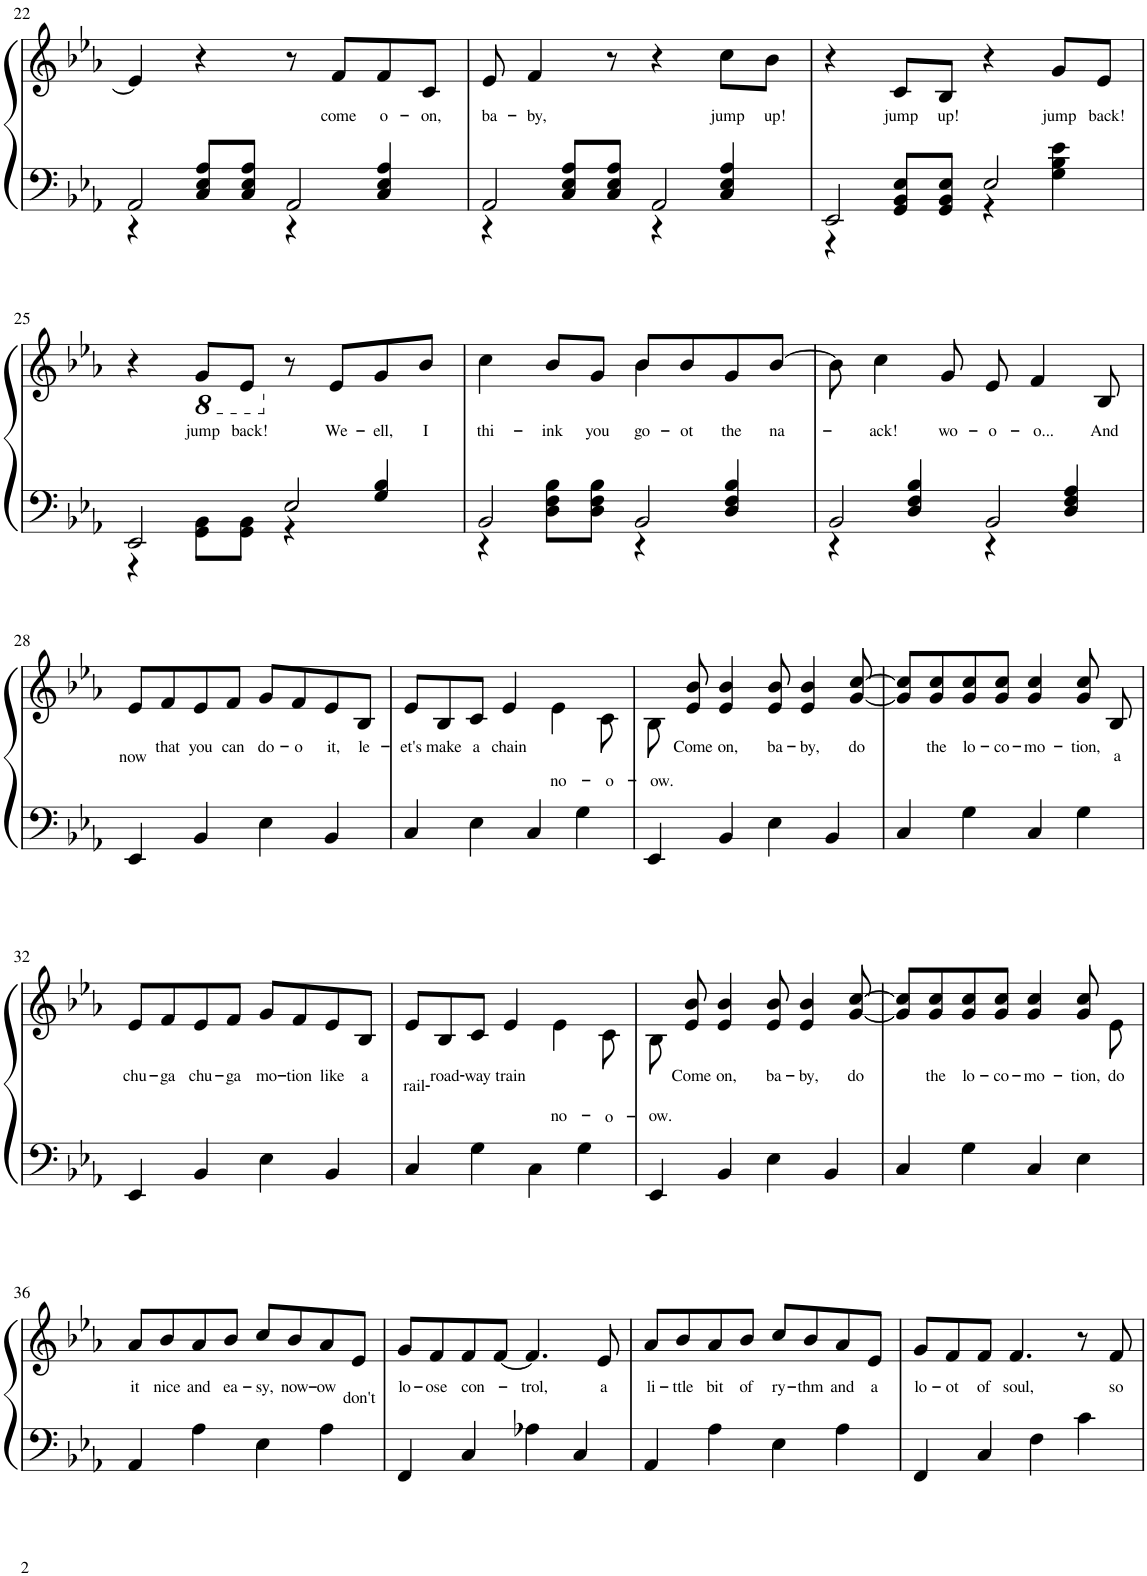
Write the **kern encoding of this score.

**kern	**kern	**text
*part1	*part1	*part1
*staff2	*staff1	*staff1
*I"Piano	*	*
*I'Pno	*	*
!!LO:PB:g=z
*clefF4	*clefG2	*
*k[b-e-a-]	*k[b-e-a-]	*
*M4/4	*M4/4	*
=22	=22	=22
*^	*	*
2AA-/	4r	4e-/]	.
.	8C/ 8E-/ 8A-/L	4r	.
.	8C/ 8E-/ 8A-/J	.	.
2AA-/	4r	8r	.
!	!	!	!LO:LY:b
.	.	8f/L	come
!	!	!	!LO:LY:b
.	4C/ 4E-/ 4A-/	8f/	o-
!	!	!	!LO:LY:b
.	.	8c/J	-on,
=23	=23	=23	=23
!	!	!	!LO:LY:b
2AA-/	4r	8e-/	ba-
!	!	!	!LO:LY:b
.	.	4f/	-by,
.	8C/ 8E-/ 8A-/L	.	.
.	8C/ 8E-/ 8A-/J	8r	.
2AA-/	4r	4r	.
!	!	!	!LO:LY:b
.	4C/ 4E-/ 4A-/	8cc\L	jump
!	!	!	!LO:LY:b
.	.	8b-\J	up!
=24	=24	=24	=24
2EE-/	4r	4r	.
!	!	!	!LO:LY:b
.	8GG/ 8BB-/ 8E-/L	8c/L	jump
!	!	!	!LO:LY:b
.	8GG/ 8BB-/ 8E-/J	8B-/J	up!
2E-/	4r	4r	.
!	!	!	!LO:LY:b
.	4G\ 4B-\ 4e-\	8g/L	jump
!	!	!	!LO:LY:b
.	.	8e-/J	back!
!!LO:LB:g=z
=25	=25	=25	=25
2EE-/	4r	4r	.
*	*	*8ba	*
!	!	!	!LO:LY:b
.	8GG\ 8BB-\L	8G/L	jump
!	!	!	!LO:LY:b
.	8GG\ 8BB-\J	8E-/J	back!
*	*	*X8ba	*
2E-/	4r	8r	.
!	!	!	!LO:LY:b
.	.	8e-/L	We-
!	!	!	!LO:LY:b
.	4G/ 4B-/	8g/	-ell,
!	!	!	!LO:LY:b
.	.	8b-/J	I
=26	=26	=26	=26
!	!	!	!LO:LY:b
*	*	*^	*
2BB-/	4r	4cc\	2ryy	thi-
!	!	!	!	!LO:LY:b
.	8D\ 8F\ 8B-\L	8b-/L	.	-ink
!	!	!	!	!LO:LY:b
.	8D\ 8F\ 8B-\J	8g/J	.	you
!	!	!	!	!LO:LY:b
2BB-/	4r	8b-/L	4b-\	go-
!	!	!	!	!LO:LY:b
.	.	8b-/	.	-ot
!	!	!	!	!LO:LY:b
.	4D/ 4F/ 4B-/	8g/	4ryy	the
!	!	!	!	!LO:LY:b
.	.	[8b-/J	.	na-
*	*	*v	*v	*
=27	=27	=27	=27
2BB-/	4r	8b-\]	.
!	!	!	!LO:LY:b
.	.	4cc\	-ack!
.	4D/ 4F/ 4B-/	.	.
!	!	!	!LO:LY:b
.	.	8g/	wo-
!	!	!	!LO:LY:b
2BB-/	4r	8e-/	-o-
!	!	!	!LO:LY:b
.	.	4f/	-o...
.	4D/ 4F/ 4A-/	.	.
!	!	!	!LO:LY:b
.	.	8B-/	And
*v	*v	*	*
!!LO:LB:g=z
=28	=28	=28
!	!	!LO:LY:b
4EE-/	8e-/L	now
!	!	!LO:LY:b
.	8f/	that
!	!	!LO:LY:b
4BB-/	8e-/	you
!	!	!LO:LY:b
.	8f/J	can
!	!	!LO:LY:b
4E-\	8g/L	do-
!	!	!LO:LY:b
.	8f/	-o
!	!	!LO:LY:b
4BB-/	8e-/	it,
!	!	!LO:LY:b
.	8B-/J	le-
=29	=29	=29
!	!	!LO:LY:b
4C/	8e-/L	-et's
!	!	!LO:LY:b
.	8B-/	make
!	!	!LO:LY:b
4E-\	8c/J	a
!	!	!LO:LY:b
.	4e-/	chain
4C/	.	.
!	!	!LO:LY:b
.	4e-\	no-
4G\	.	.
!	!	!LO:LY:b
.	8c\	-o-
=30	=30	=30
!	!	!LO:LY:b
4EE-/	8B-\	-ow.
!	!	!LO:LY:b
.	8e-/ 8b-/	Come
!	!	!LO:LY:b
4BB-/	4e-/ 4b-/	on,
!	!	!LO:LY:b
4E-\	8e-/ 8b-/	ba-
!	!	!LO:LY:b
.	4e-/ 4b-/	-by,
4BB-/	.	.
!	!	!LO:LY:b
.	[8g/ [8cc/	do
=31	=31	=31
4C/	8g/] 8cc/]L	.
!	!	!LO:LY:b
.	8g/ 8cc/	the
!	!	!LO:LY:b
4G\	8g/ 8cc/	lo-
!	!	!LO:LY:b
.	8g/ 8cc/J	-co-
!	!	!LO:LY:b
4C/	4g/ 4cc/	-mo-
!	!	!LO:LY:b
4G\	8g/ 8cc/	-tion,
!	!	!LO:LY:b
.	8B-/	a
!!LO:LB:g=z
=32	=32	=32
!	!	!LO:LY:b
4EE-/	8e-/L	chu-
!	!	!LO:LY:b
.	8f/	-ga
!	!	!LO:LY:b
4BB-/	8e-/	chu-
!	!	!LO:LY:b
.	8f/J	-ga
!	!	!LO:LY:b
4E-\	8g/L	mo-
!	!	!LO:LY:b
.	8f/	-tion
!	!	!LO:LY:b
4BB-/	8e-/	like
!	!	!LO:LY:b
.	8B-/J	a
=33	=33	=33
!	!	!LO:LY:b
4C/	8e-/L	rail-
!	!	!LO:LY:b
.	8B-/	-road-
!	!	!LO:LY:b
4G\	8c/J	-way
!	!	!LO:LY:b
.	4e-/	train
4C\	.	.
!	!	!LO:LY:b
.	4e-\	no-
4G\	.	.
!	!	!LO:LY:b
.	8c\	-o-
=34	=34	=34
!	!	!LO:LY:b
4EE-/	8B-\	-ow.
!	!	!LO:LY:b
.	8e-/ 8b-/	Come
!	!	!LO:LY:b
4BB-/	4e-/ 4b-/	on,
!	!	!LO:LY:b
4E-\	8e-/ 8b-/	ba-
!	!	!LO:LY:b
.	4e-/ 4b-/	-by,
4BB-/	.	.
!	!	!LO:LY:b
.	[8g/ [8cc/	do
=35	=35	=35
4C/	8g/] 8cc/]L	.
!	!	!LO:LY:b
.	8g/ 8cc/	the
!	!	!LO:LY:b
4G\	8g/ 8cc/	lo-
!	!	!LO:LY:b
.	8g/ 8cc/J	-co-
!	!	!LO:LY:b
4C/	4g/ 4cc/	-mo-
!	!	!LO:LY:b
4E-\	8g/ 8cc/	-tion,
!	!	!LO:LY:b
.	8e-\	do
!!LO:LB:g=z
=36	=36	=36
!	!	!LO:LY:b
4AA-/	8a-/L	it
!	!	!LO:LY:b
.	8b-/	nice
!	!	!LO:LY:b
4A-\	8a-/	and
!	!	!LO:LY:b
.	8b-/J	ea-
!	!	!LO:LY:b
4E-\	8cc/L	-sy,
!	!	!LO:LY:b
.	8b-/	now-
!	!	!LO:LY:b
4A-\	8a-/	-ow
!	!	!LO:LY:b
.	8e-/J	don't
=37	=37	=37
!	!	!LO:LY:b
4FF/	8g/L	lo-
!	!	!LO:LY:b
.	8f/	-ose
!	!	!LO:LY:b
4C/	8f/	con-
.	[8f/J	.
!	!	!LO:LY:b
4A-X\	4.f/]	-trol,
4C/	.	.
!	!	!LO:LY:b
.	8e-/	a
=38	=38	=38
!	!	!LO:LY:b
4AA-/	8a-/L	li-
!	!	!LO:LY:b
.	8b-/	-ttle
!	!	!LO:LY:b
4A-\	8a-/	bit
!	!	!LO:LY:b
.	8b-/J	of
!	!	!LO:LY:b
4E-\	8cc/L	ry-
!	!	!LO:LY:b
.	8b-/	-thm
!	!	!LO:LY:b
4A-\	8a-/	and
!	!	!LO:LY:b
.	8e-/J	a
=39	=39	=39
!	!	!LO:LY:b
4FF/	8g/L	lo-
!	!	!LO:LY:b
.	8f/	-ot
!	!	!LO:LY:b
4C/	8f/J	of
!	!	!LO:LY:b
.	4.f/	soul,
4F\	.	.
4c\	8r	.
!	!	!LO:LY:b
.	8f/	so
=	=	=
*-	*-	*-
